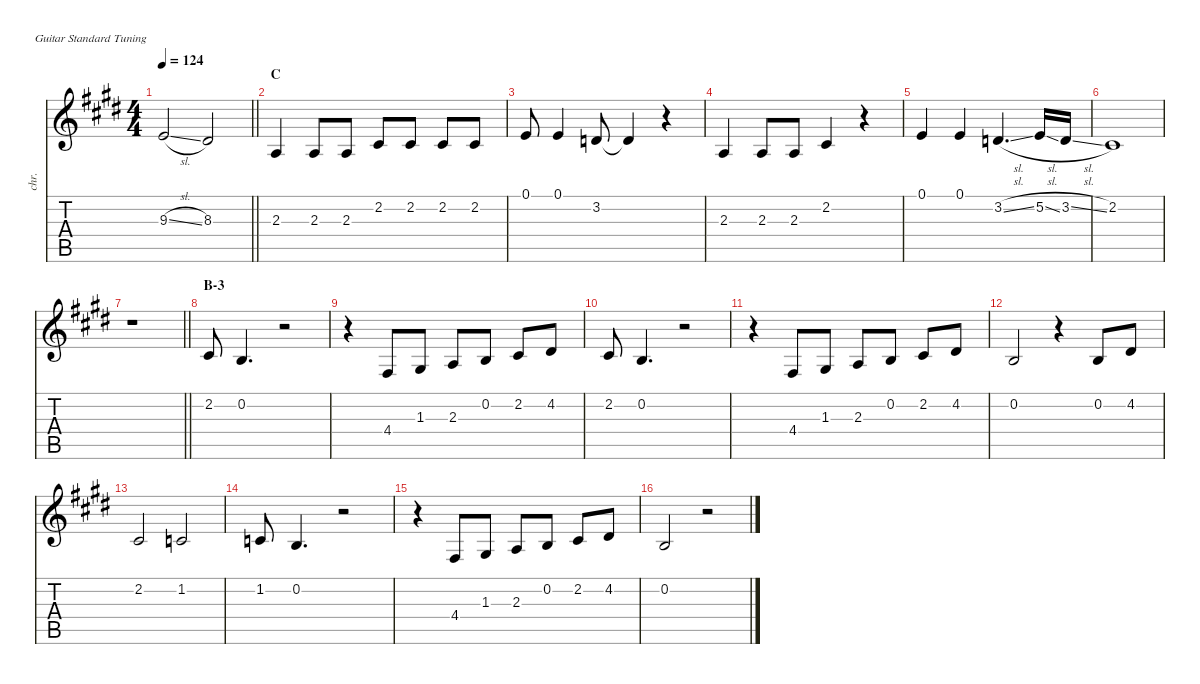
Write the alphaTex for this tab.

\defaultSystemsLayout 4
\hideDynamics
\bracketExtendMode nobrackets
\track ("Vocals" "chr.") {instrument voiceoohs}
\staff {score tabs}
\tuning (E4 B3 G3 D3 A2 E2)
\ts (4 4)
\tempo 124
\clef g2
\barLineRight lightlight
\ks e
9.3{sl acc forcenatural}.2{dy fff beam Up} 8.3{acc #}.2{beam Up} |
\section ("" "C")
2.3{acc forcenatural}.4{beam Up} 2.3{acc forcenatural}.8{beam Up} 2.3{acc forcenatural}.8{beam Up} 2.2{acc #}.8{beam Up} 2.2{acc #}.8{beam Up} 2.2{acc #}.8{beam Up} 2.2{acc #}.8{beam Up} |
0.1{acc forcenatural}.8{beam Up} 0.1{acc forcenatural}.4{beam Up} 3.2{acc forcenatural}.8{beam Up} 3.2{t acc forcenatural}.4{beam Up} r.4{beam Down} |
2.3{acc forcenatural}.4{beam Up} 2.3{acc forcenatural}.8{beam Up} 2.3{acc forcenatural}.8{beam Up} 2.2{acc #}.4{beam Up} r.4{beam Down} |
0.1{acc forcenatural}.4{beam Up} 0.1{acc forcenatural}.4{beam Up} 3.2{sl acc forcenatural}.4{d beam Up} 5.2{sl acc forcenatural}.16{beam Up} 3.2{sl acc forcenatural}.16{beam Up} |
2.2{acc #}.1{beam Up} |
\barLineRight lightlight
r.1{beam Down} |
\section ("" "B-3")
2.2{acc #}.8{beam Up} 0.2{acc forcenatural}.4{d beam Up} r.2{beam Down} |
r.4{beam Down} 4.4{acc #}.8{beam Up} 1.3{acc #}.8{beam Up} 2.3{acc forcenatural}.8{beam Up} 0.2{acc forcenatural}.8{beam Up} 2.2{acc #}.8{beam Up} 4.2{acc #}.8{beam Up} |
2.2{acc #}.8{beam Up} 0.2{acc forcenatural}.4{d beam Up} r.2{beam Down} |
r.4{beam Down} 4.4{acc #}.8{beam Up} 1.3{acc #}.8{beam Up} 2.3{acc forcenatural}.8{beam Up} 0.2{acc forcenatural}.8{beam Up} 2.2{acc #}.8{beam Up} 4.2{acc #}.8{beam Up} |
0.2{acc forcenatural}.2{beam Up} r.4{beam Down} 0.2{acc forcenatural}.8{beam Up} 4.2{acc #}.8{beam Up} |
2.2{acc #}.2{beam Up} 1.2{acc forcenatural}.2{beam Up} |
1.2{acc forcenatural}.8{beam Up} 0.2{acc forcenatural}.4{d beam Up} r.2{beam Down} |
r.4{beam Down} 4.4{acc #}.8{beam Up} 1.3{acc #}.8{beam Up} 2.3{acc forcenatural}.8{beam Up} 0.2{acc forcenatural}.8{beam Up} 2.2{acc #}.8{beam Up} 4.2{acc #}.8{beam Up} |
0.2{acc forcenatural}.2{beam Up} r.2{beam Down}
